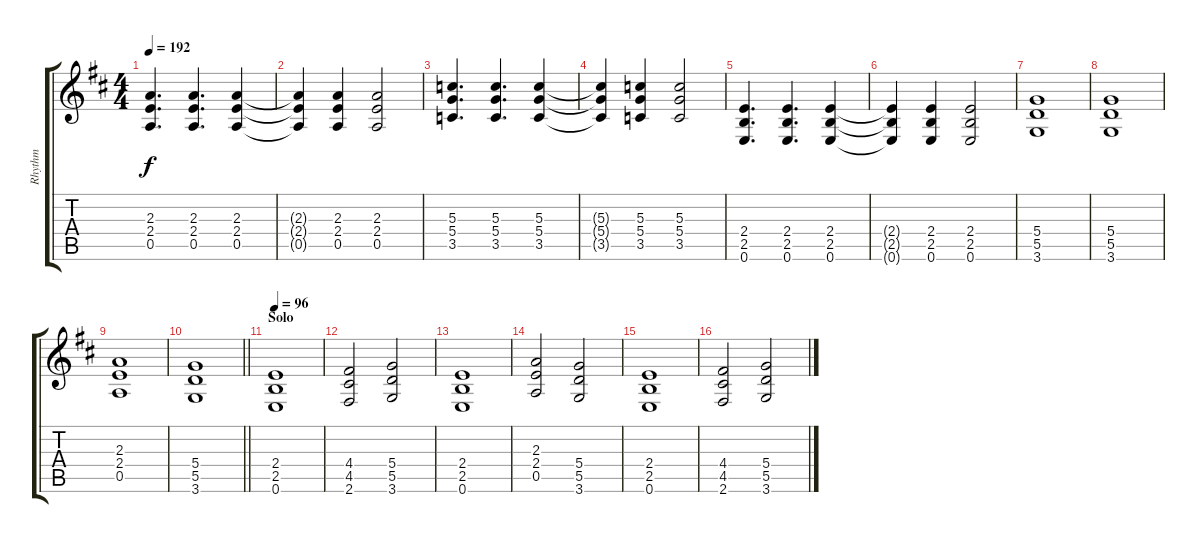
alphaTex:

\track ("Rhythm" "Rhythm") {instrument distortionguitar}
\staff {score tabs}
\tuning (E4 B3 G3 D3 A2 E2) {hide}
\ts (4 4)
\tempo 192
\clef g2
\ks d
(2.3 2.4 0.5).4{d dy f} (2.3 2.4 0.5).4{d} (2.3 2.4 0.5).4 |
(2.3{t} 2.4{t} 0.5{t}).4 (2.3 2.4 0.5).4 (2.3 2.4 0.5).2 |
(5.3 5.4 3.5).4{d} (5.3 5.4 3.5).4{d} (5.3 5.4 3.5).4 |
(5.3{t} 5.4{t} 3.5{t}).4 (5.3 5.4 3.5).4 (5.3 5.4 3.5).2 |
(2.4 2.5 0.6).4{d} (2.4 2.5 0.6).4{d} (2.4 2.5 0.6).4 |
(2.4{t} 2.5{t} 0.6{t}).4 (2.4 2.5 0.6).4 (2.4 2.5 0.6).2 |
(5.4 5.5 3.6).1 |
(5.4 5.5 3.6).1 |
(2.3 2.4 0.5).1 |
\barLineRight lightlight
(5.4 5.5 3.6).1 |
\section ("" "Solo")
\tempo 96
(2.4 2.5 0.6).1 |
(4.4 4.5 2.6).2 (5.4 5.5 3.6).2 |
(2.4 2.5 0.6).1 |
(2.3 2.4 0.5).2 (5.4 5.5 3.6).2 |
(2.4 2.5 0.6).1 |
(4.4 4.5 2.6).2 (5.4 5.5 3.6).2
